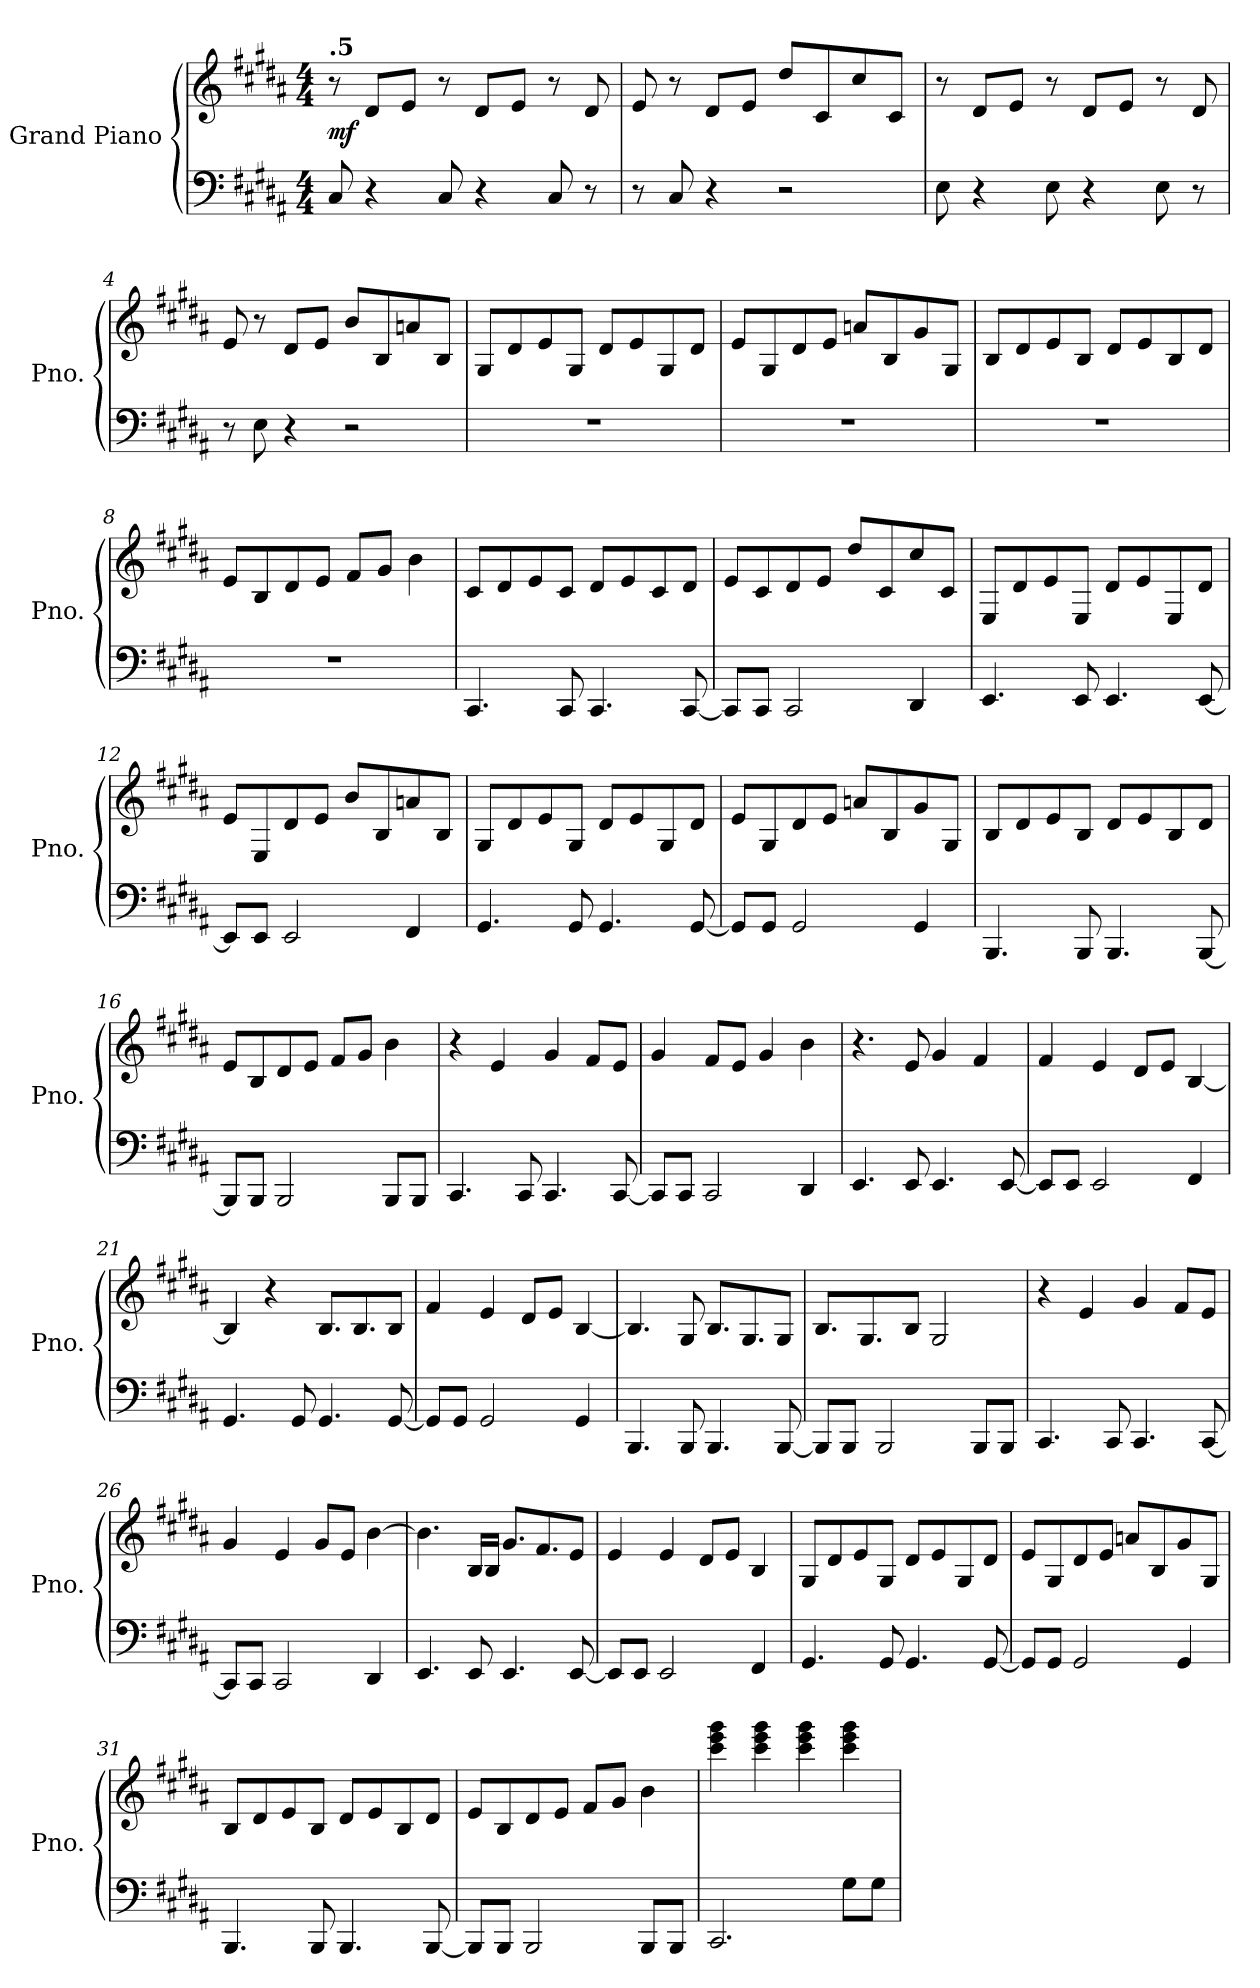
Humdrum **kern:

**kern	**kern	**dynam
*part1	*part1	*part1
*staff2	*staff1	*staff1/2
*I"Grand Piano	*	*
*I'Pno.	*	*
*clefF4	*clefG2	*
*k[f#c#g#d#a#]	*k[f#c#g#d#a#]	*
*M4/4	*M4/4	*
*MM135	*MM135	*
=1	=1	=1
!	!LO:TX:a:B:t=.5	!
!	!	!LO:DY:b
8C#/	8r	mf
4r	8d#/L	.
.	8e/J	.
8C#/	8r	.
4r	8d#/L	.
.	8e/J	.
8C#/	8r	.
8r	8d#/	.
=2	=2	=2
8r	8e/	.
8C#/	8r	.
4r	8d#/L	.
.	8e/J	.
2r	8dd#/L	.
.	8c#/	.
.	8cc#/	.
.	8c#/J	.
=3	=3	=3
8E\	8r	.
4r	8d#/L	.
.	8e/J	.
8E\	8r	.
4r	8d#/L	.
.	8e/J	.
8E\	8r	.
8r	8d#/	.
=4	=4	=4
8r	8e/	.
8E\	8r	.
4r	8d#/L	.
.	8e/J	.
2r	8b/L	.
.	8B/	.
.	8an/	.
.	8B/J	.
!!LO:LB:g=z
=5	=5	=5
1r	8G#/L	.
.	8d#/	.
.	8e/	.
.	8G#/J	.
.	8d#/L	.
.	8e/	.
.	8G#/	.
.	8d#/J	.
=6	=6	=6
1r	8e/L	.
.	8G#/	.
.	8d#/	.
.	8e/J	.
.	8an/L	.
.	8B/	.
.	8g#/	.
.	8G#/J	.
=7	=7	=7
1r	8B/L	.
.	8d#/	.
.	8e/	.
.	8B/J	.
.	8d#/L	.
.	8e/	.
.	8B/	.
.	8d#/J	.
=8	=8	=8
1r	8e/L	.
.	8B/	.
.	8d#/	.
.	8e/J	.
.	8f#/L	.
.	8g#/J	.
.	4b\	.
=9	=9	=9
4.CC#/	8c#/L	.
.	8d#/	.
.	8e/	.
8CC#/	8c#/J	.
4.CC#/	8d#/L	.
.	8e/	.
.	8c#/	.
[8CC#/	8d#/J	.
!!LO:LB:g=z
=10	=10	=10
8CC#/L]	8e/L	.
8CC#/J	8c#/	.
2CC#/	8d#/	.
.	8e/J	.
.	8dd#/L	.
.	8c#/	.
4DD#/	8cc#/	.
.	8c#/J	.
=11	=11	=11
4.EE/	8E/L	.
.	8d#/	.
.	8e/	.
8EE/	8E/J	.
4.EE/	8d#/L	.
.	8e/	.
.	8E/	.
[8EE/	8d#/J	.
=12	=12	=12
8EE/L]	8e/L	.
8EE/J	8E/	.
2EE/	8d#/	.
.	8e/J	.
.	8b/L	.
.	8B/	.
4FF#/	8an/	.
.	8B/J	.
=13	=13	=13
4.GG#/	8G#/L	.
.	8d#/	.
.	8e/	.
8GG#/	8G#/J	.
4.GG#/	8d#/L	.
.	8e/	.
.	8G#/	.
[8GG#/	8d#/J	.
!!LO:LB:g=z
=14	=14	=14
8GG#/L]	8e/L	.
8GG#/J	8G#/	.
2GG#/	8d#/	.
.	8e/J	.
.	8an/L	.
.	8B/	.
4GG#/	8g#/	.
.	8G#/J	.
=15	=15	=15
4.BBB/	8B/L	.
.	8d#/	.
.	8e/	.
8BBB/	8B/J	.
4.BBB/	8d#/L	.
.	8e/	.
.	8B/	.
[8BBB/	8d#/J	.
=16	=16	=16
8BBB/L]	8e/L	.
8BBB/J	8B/	.
2BBB/	8d#/	.
.	8e/J	.
.	8f#/L	.
.	8g#/J	.
8BBB/L	4b\	.
8BBB/J	.	.
=17	=17	=17
4.CC#/	4r	.
.	4e/	.
8CC#/	.	.
4.CC#/	4g#/	.
.	8f#/L	.
[8CC#/	8e/J	.
=18	=18	=18
8CC#/L]	4g#/	.
8CC#/J	.	.
2CC#/	8f#/L	.
.	8e/J	.
.	4g#/	.
4DD#/	4b\	.
!!LO:LB:g=z
=19	=19	=19
4.EE/	4.r	.
8EE/	8e/	.
4.EE/	4g#/	.
.	4f#/	.
[8EE/	.	.
=20	=20	=20
8EE/L]	4f#/	.
8EE/J	.	.
2EE/	4e/	.
.	8d#/L	.
.	8e/J	.
4FF#/	[4B/	.
=21	=21	=21
4.GG#/	4B/]	.
.	4r	.
8GG#/	.	.
4.GG#/	8.B/L	.
.	8.B/	.
[8GG#/	8B/J	.
=22	=22	=22
8GG#/L]	4f#/	.
8GG#/J	.	.
2GG#/	4e/	.
.	8d#/L	.
.	8e/J	.
4GG#/	[4B/	.
=23	=23	=23
4.BBB/	4.B/]	.
8BBB/	8G#/	.
4.BBB/	8.B/L	.
.	8.G#/	.
[8BBB/	8G#/J	.
!!LO:PB:g=z
=24	=24	=24
8BBB/L]	8.B/L	.
8BBB/J	.	.
.	8.G#/	.
2BBB/	.	.
.	8B/J	.
.	2G#/	.
8BBB/L	.	.
8BBB/J	.	.
=25	=25	=25
4.CC#/	4r	.
.	4e/	.
8CC#/	.	.
4.CC#/	4g#/	.
.	8f#/L	.
[8CC#/	8e/J	.
=26	=26	=26
8CC#/L]	4g#/	.
8CC#/J	.	.
2CC#/	4e/	.
.	8g#/L	.
.	8e/J	.
4DD#/	[4b\	.
=27	=27	=27
4.EE/	4.b\]	.
8EE/	16B/LL	.
.	16B/JJ	.
4.EE/	8.g#/L	.
.	8.f#/	.
[8EE/	8e/J	.
=28	=28	=28
8EE/L]	4e/	.
8EE/J	.	.
2EE/	4e/	.
.	8d#/L	.
.	8e/J	.
4FF#/	4B/	.
!!LO:LB:g=z
=29	=29	=29
4.GG#/	8G#/L	.
.	8d#/	.
.	8e/	.
8GG#/	8G#/J	.
4.GG#/	8d#/L	.
.	8e/	.
.	8G#/	.
[8GG#/	8d#/J	.
=30	=30	=30
8GG#/L]	8e/L	.
8GG#/J	8G#/	.
2GG#/	8d#/	.
.	8e/J	.
.	8an/L	.
.	8B/	.
4GG#/	8g#/	.
.	8G#/J	.
=31	=31	=31
4.BBB/	8B/L	.
.	8d#/	.
.	8e/	.
8BBB/	8B/J	.
4.BBB/	8d#/L	.
.	8e/	.
.	8B/	.
[8BBB/	8d#/J	.
=32	=32	=32
8BBB/L]	8e/L	.
8BBB/J	8B/	.
2BBB/	8d#/	.
.	8e/J	.
.	8f#/L	.
.	8g#/J	.
8BBB/L	4b\	.
8BBB/J	.	.
!!LO:LB:g=z
=33	=33	=33
2.CC#/	4ccc#\ 4eee\ 4ggg#\	.
.	4ccc#\ 4eee\ 4ggg#\	.
.	4ccc#\ 4eee\ 4ggg#\	.
8G#\L	4ccc#\ 4eee\ 4ggg#\	.
8G#\J	.	.
=	=	=
*-	*-	*-
